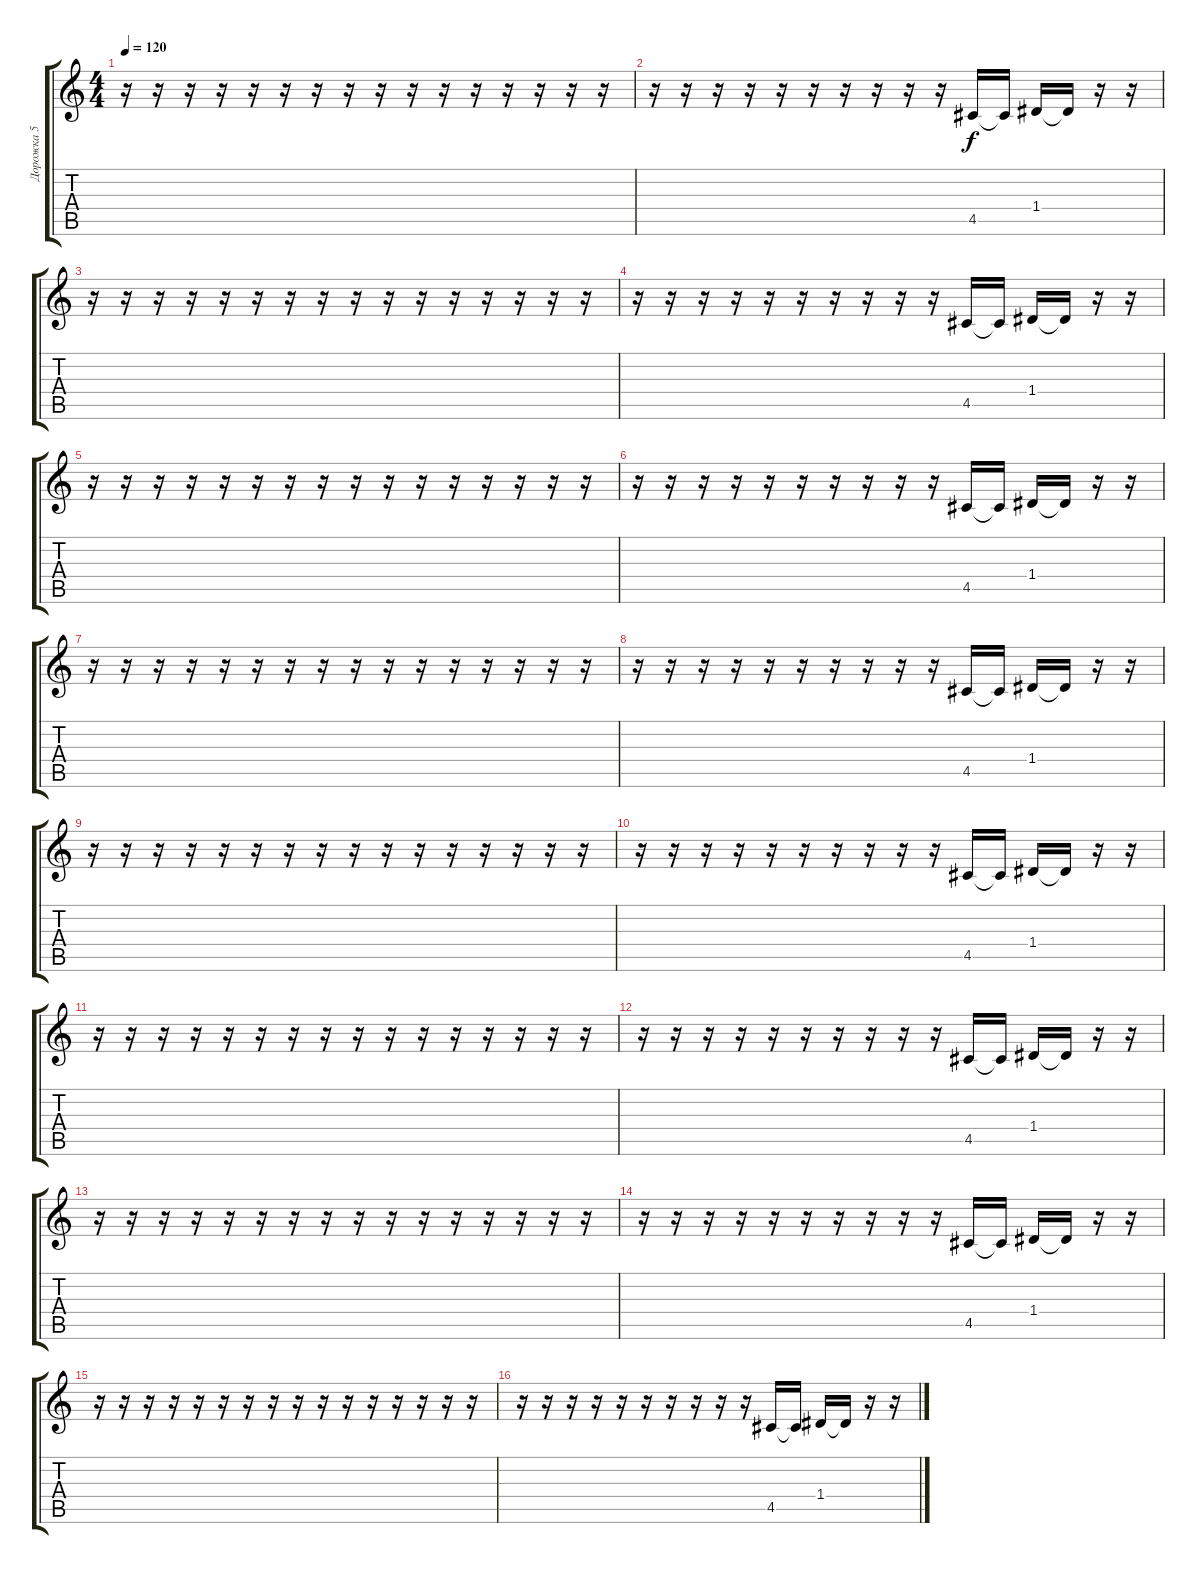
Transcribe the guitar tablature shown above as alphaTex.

\track ("Дорожка 5" "Дорожка 5") {instrument electricguitarclean}
\staff {score tabs}
\tuning (E4 B3 G3 D3 A2 E2) {hide}
\ts (4 4)
\tempo 120
\clef g2
\ks c
r.16{dy f} r.16 r.16 r.16 r.16 r.16 r.16 r.16 r.16 r.16 r.16 r.16 r.16 r.16 r.16 r.16 |
r.16 r.16 r.16 r.16 r.16 r.16 r.16 r.16 r.16 r.16 4.5.16 4.5{t}.16 1.4.16 1.4{t}.16 r.16 r.16 |
r.16 r.16 r.16 r.16 r.16 r.16 r.16 r.16 r.16 r.16 r.16 r.16 r.16 r.16 r.16 r.16 |
r.16 r.16 r.16 r.16 r.16 r.16 r.16 r.16 r.16 r.16 4.5.16 4.5{t}.16 1.4.16 1.4{t}.16 r.16 r.16 |
r.16 r.16 r.16 r.16 r.16 r.16 r.16 r.16 r.16 r.16 r.16 r.16 r.16 r.16 r.16 r.16 |
r.16 r.16 r.16 r.16 r.16 r.16 r.16 r.16 r.16 r.16 4.5.16 4.5{t}.16 1.4.16 1.4{t}.16 r.16 r.16 |
r.16 r.16 r.16 r.16 r.16 r.16 r.16 r.16 r.16 r.16 r.16 r.16 r.16 r.16 r.16 r.16 |
r.16 r.16 r.16 r.16 r.16 r.16 r.16 r.16 r.16 r.16 4.5.16 4.5{t}.16 1.4.16 1.4{t}.16 r.16 r.16 |
r.16 r.16 r.16 r.16 r.16 r.16 r.16 r.16 r.16 r.16 r.16 r.16 r.16 r.16 r.16 r.16 |
r.16 r.16 r.16 r.16 r.16 r.16 r.16 r.16 r.16 r.16 4.5.16 4.5{t}.16 1.4.16 1.4{t}.16 r.16 r.16 |
r.16 r.16 r.16 r.16 r.16 r.16 r.16 r.16 r.16 r.16 r.16 r.16 r.16 r.16 r.16 r.16 |
r.16 r.16 r.16 r.16 r.16 r.16 r.16 r.16 r.16 r.16 4.5.16 4.5{t}.16 1.4.16 1.4{t}.16 r.16 r.16 |
r.16 r.16 r.16 r.16 r.16 r.16 r.16 r.16 r.16 r.16 r.16 r.16 r.16 r.16 r.16 r.16 |
r.16 r.16 r.16 r.16 r.16 r.16 r.16 r.16 r.16 r.16 4.5.16 4.5{t}.16 1.4.16 1.4{t}.16 r.16 r.16 |
r.16 r.16 r.16 r.16 r.16 r.16 r.16 r.16 r.16 r.16 r.16 r.16 r.16 r.16 r.16 r.16 |
r.16 r.16 r.16 r.16 r.16 r.16 r.16 r.16 r.16 r.16 4.5.16 4.5{t}.16 1.4.16 1.4{t}.16 r.16 r.16
